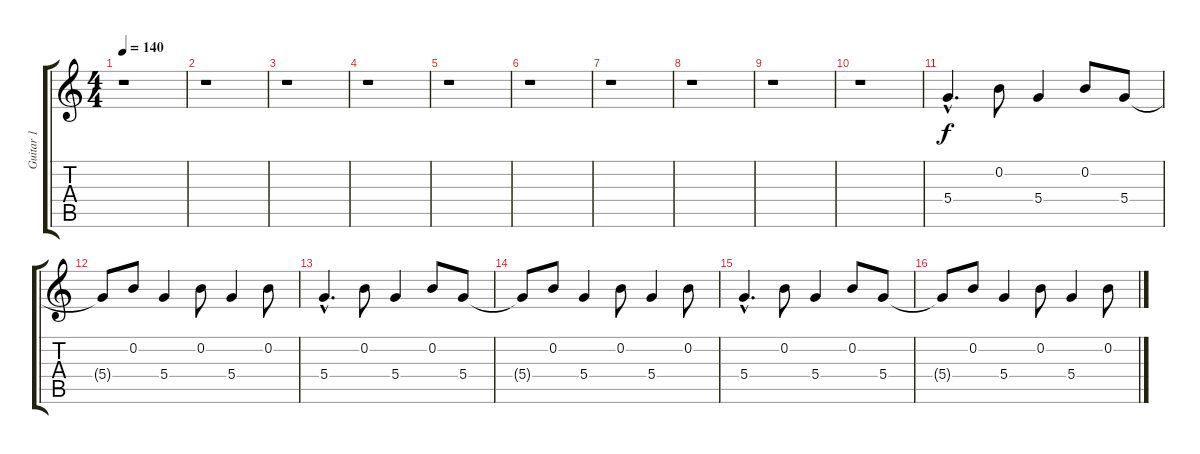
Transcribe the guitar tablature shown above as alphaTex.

\track ("Guitar 1" "Guitar 1") {instrument acousticguitarnylon}
\staff {score tabs}
\tuning (E4 B3 G3 D3 A2 E2) {hide}
\ts (4 4)
\tempo 140
\clef g2
\ks c
r.1{dy f} |
r.1 |
r.1 |
r.1 |
r.1 |
r.1 |
r.1 |
r.1 |
r.1 |
r.1 |
5.4{hac}.4{d} 0.2.8 5.4.4 0.2.8 5.4.8 |
5.4{t}.8 0.2.8 5.4.4 0.2.8 5.4.4 0.2.8 |
5.4{hac}.4{d} 0.2.8 5.4.4 0.2.8 5.4.8 |
5.4{t}.8 0.2.8 5.4.4 0.2.8 5.4.4 0.2.8 |
5.4{hac}.4{d} 0.2.8 5.4.4 0.2.8 5.4.8 |
5.4{t}.8 0.2.8 5.4.4 0.2.8 5.4.4 0.2.8
